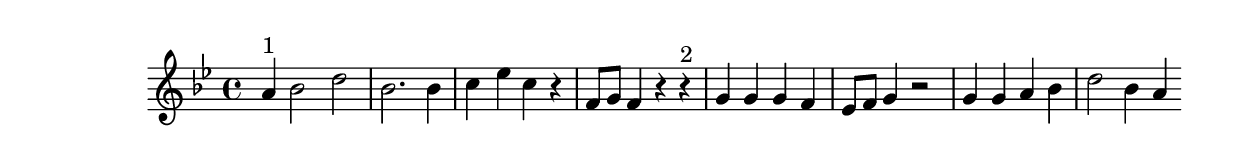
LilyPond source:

\version "2.14.0"
%{\header {
  composer = "B. Crowell"
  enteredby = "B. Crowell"
}%}
\score{{\key bes \major
\time 4/4
%{\tempo 4=90
%}\transpose g bes {\relative fis' {
  \partial 4
  fis4^\markup{"1"} \bar "|:" g2 b | g2. g4 | a4 c a r | d,8 e d4 r4 r4^\markup{"2"} | e4 e e d | c8 d e4 r2 | e4 e fis g | b2 g4 fis
  \bar ":|"
}}

}}